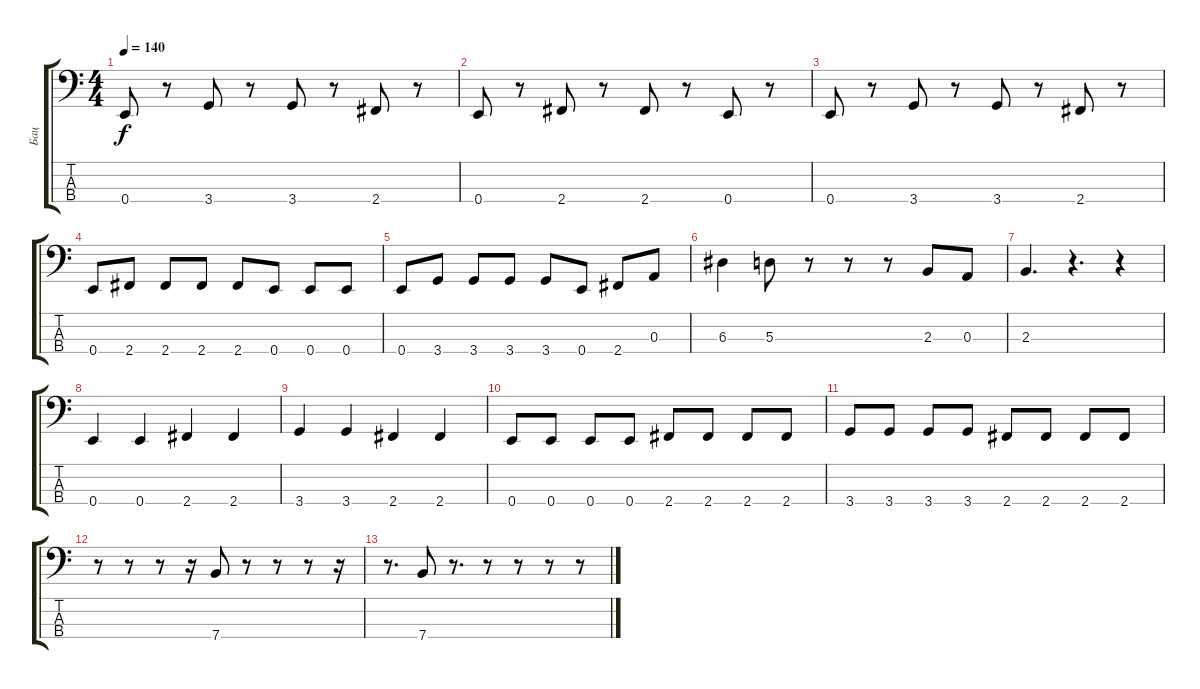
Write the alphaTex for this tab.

\track ("Бац" "Бац") {instrument electricbassfinger}
\staff {score tabs}
\tuning (G2 D2 A1 E1) {hide}
\ts (4 4)
\tempo 140
\clef f4
\ks c
0.4.8{dy f} r.8 3.4.8 r.8 3.4.8 r.8 2.4.8 r.8 |
0.4.8 r.8 2.4.8 r.8 2.4.8 r.8 0.4.8 r.8 |
0.4.8 r.8 3.4.8 r.8 3.4.8 r.8 2.4.8 r.8 |
0.4.8 2.4.8 2.4.8 2.4.8 2.4.8 0.4.8 0.4.8 0.4.8 |
0.4.8 3.4.8 3.4.8 3.4.8 3.4.8 0.4.8 2.4.8 0.3.8 |
6.3.4 5.3.8 r.8 r.8 r.8 2.3.8 0.3.8 |
2.3.4{d} r.4{d} r.4 |
0.4.4 0.4.4 2.4.4 2.4.4 |
3.4.4 3.4.4 2.4.4 2.4.4 |
0.4.8 0.4.8 0.4.8 0.4.8 2.4.8 2.4.8 2.4.8 2.4.8 |
3.4.8 3.4.8 3.4.8 3.4.8 2.4.8 2.4.8 2.4.8 2.4.8 |
r.8 r.8 r.8 r.16 7.4.8 r.8 r.8 r.8 r.16 |
r.8{d} 7.4.8 r.8{d} r.8 r.8 r.8 r.8
